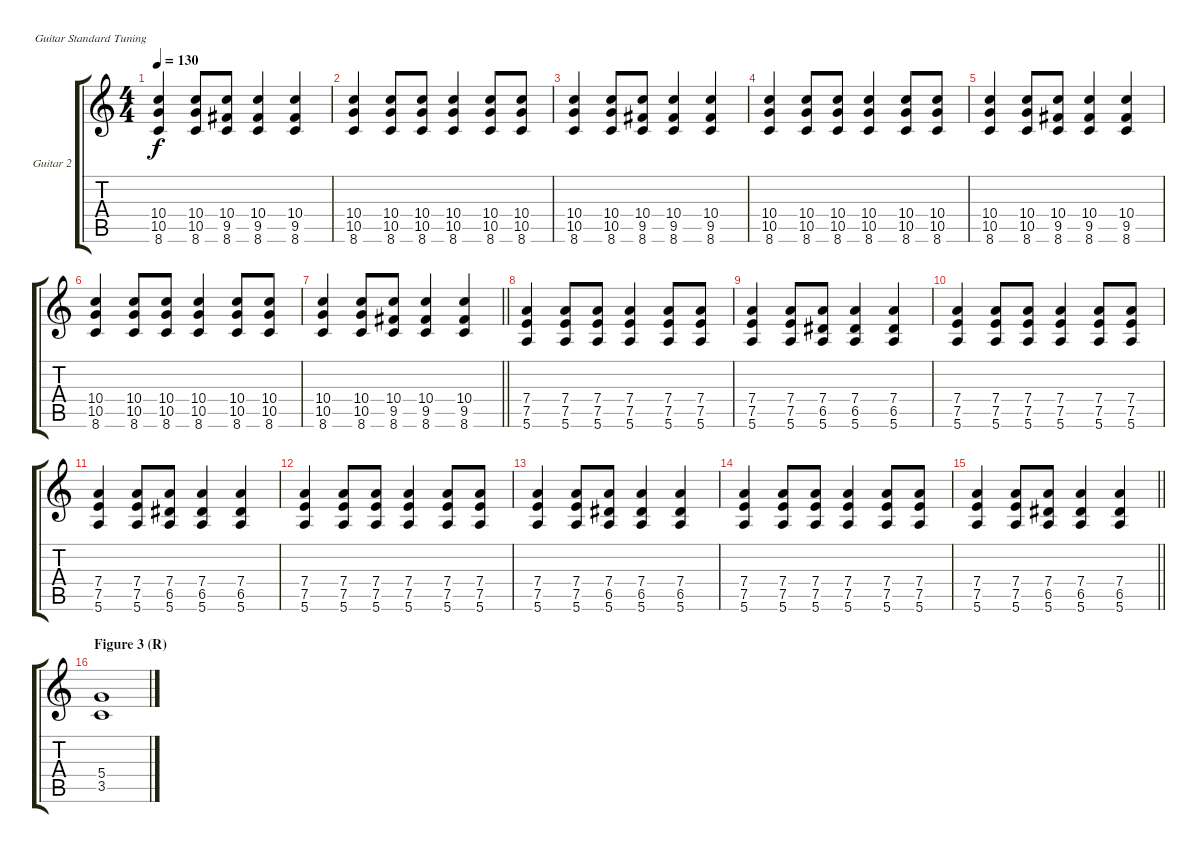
\defaultSystemsLayout 4
\bracketExtendMode groupsimilarinstruments
\firstSystemTrackNameOrientation horizontal
\otherSystemsTrackNameOrientation horizontal
\track ("Guitar 2" "Guitar 2") {instrument distortionguitar}
\staff {score tabs}
\tuning (E4 B3 G3 D3 A2 E2)
\ts (4 4)
\tempo 130
\clef g2
\scale
0.333333
\ks aminor
(8.6 10.5 10.4).4{dy f} (8.6 10.5 10.4).8 (8.6 9.5 10.4).8 (8.6 9.5 10.4).4 (8.6 9.5 10.4).4 |
\scale
0.333333 (8.6 10.5 10.4).4 (8.6 10.5 10.4).8 (8.6 10.5 10.4).8 (8.6 10.5 10.4).4 (8.6 10.5 10.4).8 (8.6 10.5 10.4).8 |
\scale
0.333333 (8.6 10.5 10.4).4 (8.6 10.5 10.4).8 (8.6 9.5 10.4).8 (8.6 9.5 10.4).4 (8.6 9.5 10.4).4 |
\scale
0.333333 (8.6 10.5 10.4).4 (8.6 10.5 10.4).8 (8.6 10.5 10.4).8 (8.6 10.5 10.4).4 (8.6 10.5 10.4).8 (8.6 10.5 10.4).8 |
\scale
0.333333 (8.6 10.5 10.4).4 (8.6 10.5 10.4).8 (8.6 9.5 10.4).8 (8.6 9.5 10.4).4 (8.6 9.5 10.4).4 |
\scale
0.333333 (8.6 10.5 10.4).4 (8.6 10.5 10.4).8 (8.6 10.5 10.4).8 (8.6 10.5 10.4).4 (8.6 10.5 10.4).8 (8.6 10.5 10.4).8 |
\scale
0.333333
\barLineRight lightlight
(8.6 10.5 10.4).4 (8.6 10.5 10.4).8 (8.6 9.5 10.4).8 (8.6 9.5 10.4).4 (8.6 9.5 10.4).4 |
\scale
0.333333 (5.6 7.5 7.4).4 (5.6 7.5 7.4).8 (5.6 7.5 7.4).8 (5.6 7.5 7.4).4 (5.6 7.5 7.4).8 (5.6 7.5 7.4).8 |
\scale
0.333333 (5.6 7.5 7.4).4 (5.6 7.5 7.4).8 (5.6 6.5 7.4).8 (5.6 6.5 7.4).4 (5.6 6.5 7.4).4 |
\scale
0.333333 (5.6 7.5 7.4).4 (5.6 7.5 7.4).8 (5.6 7.5 7.4).8 (5.6 7.5 7.4).4 (5.6 7.5 7.4).8 (5.6 7.5 7.4).8 |
\scale
0.333333 (5.6 7.5 7.4).4 (5.6 7.5 7.4).8 (5.6 6.5 7.4).8 (5.6 6.5 7.4).4 (5.6 6.5 7.4).4 |
\scale
0.333333 (5.6 7.5 7.4).4 (5.6 7.5 7.4).8 (5.6 7.5 7.4).8 (5.6 7.5 7.4).4 (5.6 7.5 7.4).8 (5.6 7.5 7.4).8 |
\scale
0.333333 (5.6 7.5 7.4).4 (5.6 7.5 7.4).8 (5.6 6.5 7.4).8 (5.6 6.5 7.4).4 (5.6 6.5 7.4).4 |
\scale
0.333333 (5.6 7.5 7.4).4 (5.6 7.5 7.4).8 (5.6 7.5 7.4).8 (5.6 7.5 7.4).4 (5.6 7.5 7.4).8 (5.6 7.5 7.4).8 |
\scale
0.333333
\barLineRight lightlight
(5.6 7.5 7.4).4 (5.6 7.5 7.4).8 (5.6 6.5 7.4).8 (5.6 6.5 7.4).4 (5.6 6.5 7.4).4 |
\section ("" "Figure 3 (R)")
\scale
0.333333 (3.5 5.4).1
